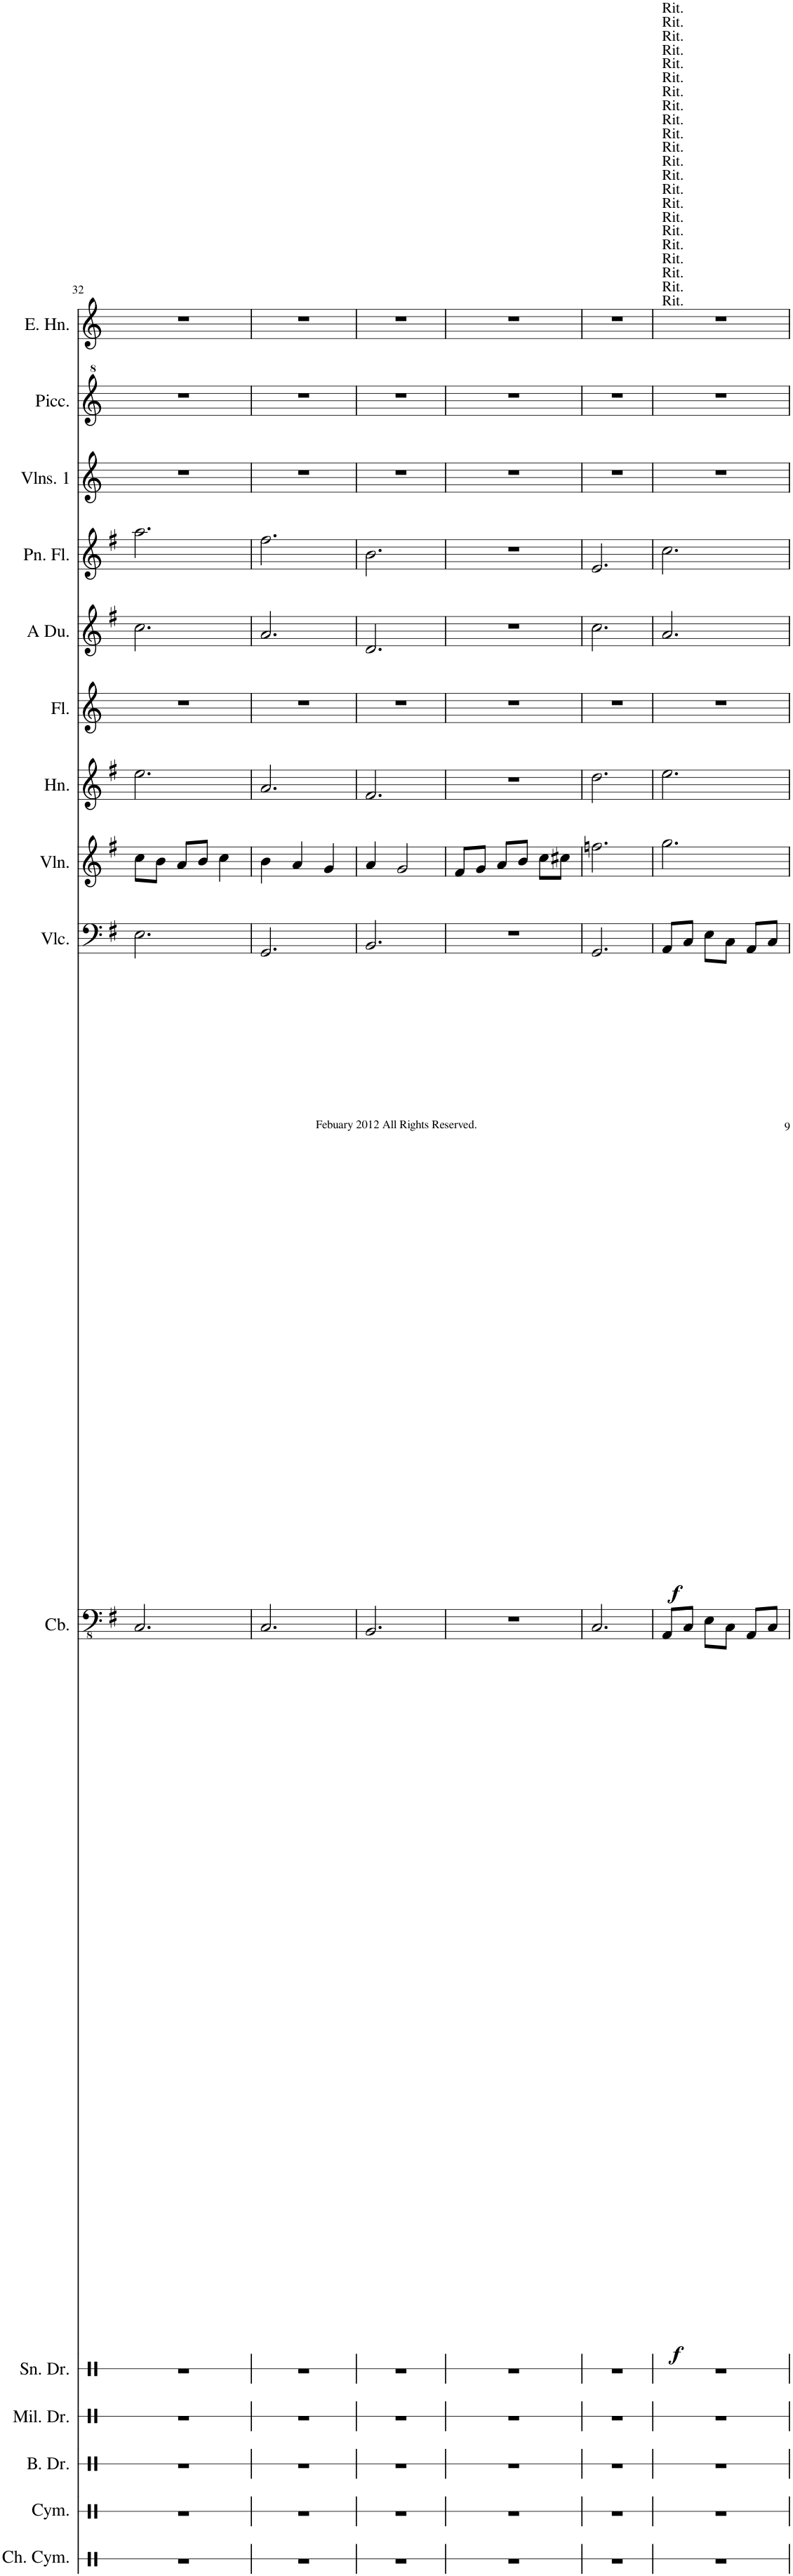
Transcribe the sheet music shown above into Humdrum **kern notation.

**kern	**kern	**kern	**kern	**kern	**kern	**dynam	**kern	**dynam	**kern	**kern	**kern	**kern	**kern	**kern	**kern	**kern
*part15	*part14	*part13	*part12	*part11	*part10	*part10	*part9	*part9	*part8	*part7	*part6	*part5	*part4	*part3	*part2	*part1
*staff15	*staff14	*staff13	*staff12	*staff11	*staff10	*staff10	*staff9	*staff9	*staff8	*staff7	*staff6	*staff5	*staff4	*staff3	*staff2	*staff1
*I"Chinese Cymbal	*I"Cymbal	*I"Bass Drum	*I"Military Drum	*I"Snare Drum	*I"Double Bass	*	*I"Violoncello	*	*I"Violin	*I"Horn	*I"Flute	*I"A Duduk	*I"Pan Flute	*I"Violins 1	*I"Piccolo	*I"English Horn
*I'Ch. Cym.	*I'Cym.	*I'B. Dr.	*I'Mil. Dr.	*I'Sn. Dr.	*	*	*I'Vlc.	*	*I'Vln.	*I'Hn.	*I'Fl.	*I'A Du.	*I'Pn. Fl.	*I'Vlns. 1	*I'Picc.	*I'E. Hn.
!!LO:PB:g=z
*clefX	*clefX	*clefX	*clefX	*clefX	*clefFv4	*	*clefF4	*	*clefG2	*clefG2	*clefG2	*clefG2	*clefG2	*clefG2	*clefG^2	*clefG2
*	*	*	*	*	*Trd7c12	*	*	*	*	*Trd4c7	*	*Trd4c7	*	*	*Trd-7c-12	*Trd4c7
*k[]	*k[]	*k[]	*k[]	*k[]	*k[f#]	*	*k[f#]	*	*k[f#]	*k[f#]	*k[]	*k[f#]	*k[f#]	*k[]	*k[]	*k[]
*M3/4	*M3/4	*M3/4	*M3/4	*M3/4	*M3/4	*	*M3/4	*	*M3/4	*M3/4	*M3/4	*M3/4	*M3/4	*M3/4	*M3/4	*M3/4
=32	=32	=32	=32	=32	=32	=32	=32	=32	=32	=32	=32	=32	=32	=32	=32	=32
2.r	2.r	2.r	2.r	2.r	2.CC/	.	2.E\	.	8cc\L	2.ee\	2.r	2.cc\	2.aa\	2.r	2.r	2.r
.	.	.	.	.	.	.	.	.	8b\J	.	.	.	.	.	.	.
.	.	.	.	.	.	.	.	.	8a/L	.	.	.	.	.	.	.
.	.	.	.	.	.	.	.	.	8b/J	.	.	.	.	.	.	.
.	.	.	.	.	.	.	.	.	4cc\	.	.	.	.	.	.	.
=33	=33	=33	=33	=33	=33	=33	=33	=33	=33	=33	=33	=33	=33	=33	=33	=33
2.r	2.r	2.r	2.r	2.r	2.CC/	.	2.GG/	.	4b\	2.a/	2.r	2.a/	2.ff#\	2.r	2.r	2.r
.	.	.	.	.	.	.	.	.	4a/	.	.	.	.	.	.	.
.	.	.	.	.	.	.	.	.	4g/	.	.	.	.	.	.	.
=34	=34	=34	=34	=34	=34	=34	=34	=34	=34	=34	=34	=34	=34	=34	=34	=34
2.r	2.r	2.r	2.r	2.r	2.BBB/	.	2.BB/	.	4a/	2.f#/	2.r	2.d/	2.b\	2.r	2.r	2.r
.	.	.	.	.	.	.	.	.	2g/	.	.	.	.	.	.	.
=35	=35	=35	=35	=35	=35	=35	=35	=35	=35	=35	=35	=35	=35	=35	=35	=35
2.r	2.r	2.r	2.r	2.r	2.r	.	2.r	.	8f#/L	2.r	2.r	2.r	2.r	2.r	2.r	2.r
.	.	.	.	.	.	.	.	.	8g/J	.	.	.	.	.	.	.
.	.	.	.	.	.	.	.	.	8a/L	.	.	.	.	.	.	.
.	.	.	.	.	.	.	.	.	8b/J	.	.	.	.	.	.	.
.	.	.	.	.	.	.	.	.	8cc\L	.	.	.	.	.	.	.
.	.	.	.	.	.	.	.	.	8cc#X\J	.	.	.	.	.	.	.
=36	=36	=36	=36	=36	=36	=36	=36	=36	=36	=36	=36	=36	=36	=36	=36	=36
2.r	2.r	2.r	2.r	2.r	2.CC/	.	2.GG/	.	2.ffn\	2.dd\	2.r	2.cc\	2.e/	2.r	2.r	2.r
=37	=37	=37	=37	=37	=37	=37	=37	=37	=37	=37	=37	=37	=37	=37	=37	=37
!	!	!	!	!	!	!	!	!	!	!	!	!	!	!	!	!LO:TX:a:t=Rit.
!	!	!	!	!	!	!	!	!	!	!	!	!	!	!	!	!LO:TX:a:t=Rit.
!	!	!	!	!	!	!	!	!	!	!	!	!	!	!	!	!LO:TX:a:t=Rit.
!	!	!	!	!	!	!	!	!	!	!	!	!	!	!	!	!LO:TX:a:t=Rit.
!	!	!	!	!	!	!	!	!	!	!	!	!	!	!	!	!LO:TX:a:t=Rit.
!	!	!	!	!	!	!	!	!	!	!	!	!	!	!	!	!LO:TX:a:t=Rit.
!	!	!	!	!	!	!	!	!	!	!	!	!	!	!	!	!LO:TX:a:t=Rit.
!	!	!	!	!	!	!	!	!	!	!	!	!	!	!	!	!LO:TX:a:t=Rit.
!	!	!	!	!	!	!	!	!	!	!	!	!	!	!	!	!LO:TX:a:t=Rit.
!	!	!	!	!	!	!	!	!	!	!	!	!	!	!	!	!LO:TX:a:t=Rit.
!	!	!	!	!	!	!	!	!	!	!	!	!	!	!	!	!LO:TX:a:t=Rit.
!	!	!	!	!	!	!	!	!	!	!	!	!	!	!	!	!LO:TX:a:t=Rit.
!	!	!	!	!	!	!	!	!	!	!	!	!	!	!	!	!LO:TX:a:t=Rit.
!	!	!	!	!	!	!	!	!	!	!	!	!	!	!	!	!LO:TX:a:t=Rit.
!	!	!	!	!	!	!	!	!	!	!	!	!	!	!	!	!LO:TX:a:t=Rit.
!	!	!	!	!	!	!	!	!	!	!	!	!	!	!	!	!LO:TX:a:t=Rit.
!	!	!	!	!	!	!	!	!	!	!	!	!	!	!	!	!LO:TX:a:t=Rit.
!	!	!	!	!	!	!	!	!	!	!	!	!	!	!	!	!LO:TX:a:t=Rit.
!	!	!	!	!	!	!	!	!	!	!	!	!	!	!	!	!LO:TX:a:t=Rit.
!	!	!	!	!	!	!	!	!	!	!	!	!	!	!	!	!LO:TX:a:t=Rit.
!	!	!	!	!	!	!	!	!	!	!	!	!	!	!	!	!LO:TX:a:t=Rit.
!	!	!	!	!	!	!	!	!	!	!	!	!	!	!	!	!LO:TX:a:t=Rit.
!	!	!	!	!	!	!LO:DY:b	!	!LO:DY:b	!	!	!	!	!	!	!	!
2.r	2.r	2.r	2.r	2.r	8AAA/L	f	8AA/L	f	2.gg\	2.ee\	2.r	2.a/	2.cc\	2.r	2.r	2.r
.	.	.	.	.	8CC/J	.	8C/J	.	.	.	.	.	.	.	.	.
.	.	.	.	.	8EE\L	.	8E\L	.	.	.	.	.	.	.	.	.
.	.	.	.	.	8CC\J	.	8C\J	.	.	.	.	.	.	.	.	.
.	.	.	.	.	8AAA/L	.	8AA/L	.	.	.	.	.	.	.	.	.
.	.	.	.	.	8CC/J	.	8C/J	.	.	.	.	.	.	.	.	.
=	=	=	=	=	=	=	=	=	=	=	=	=	=	=	=	=
*-	*-	*-	*-	*-	*-	*-	*-	*-	*-	*-	*-	*-	*-	*-	*-	*-
